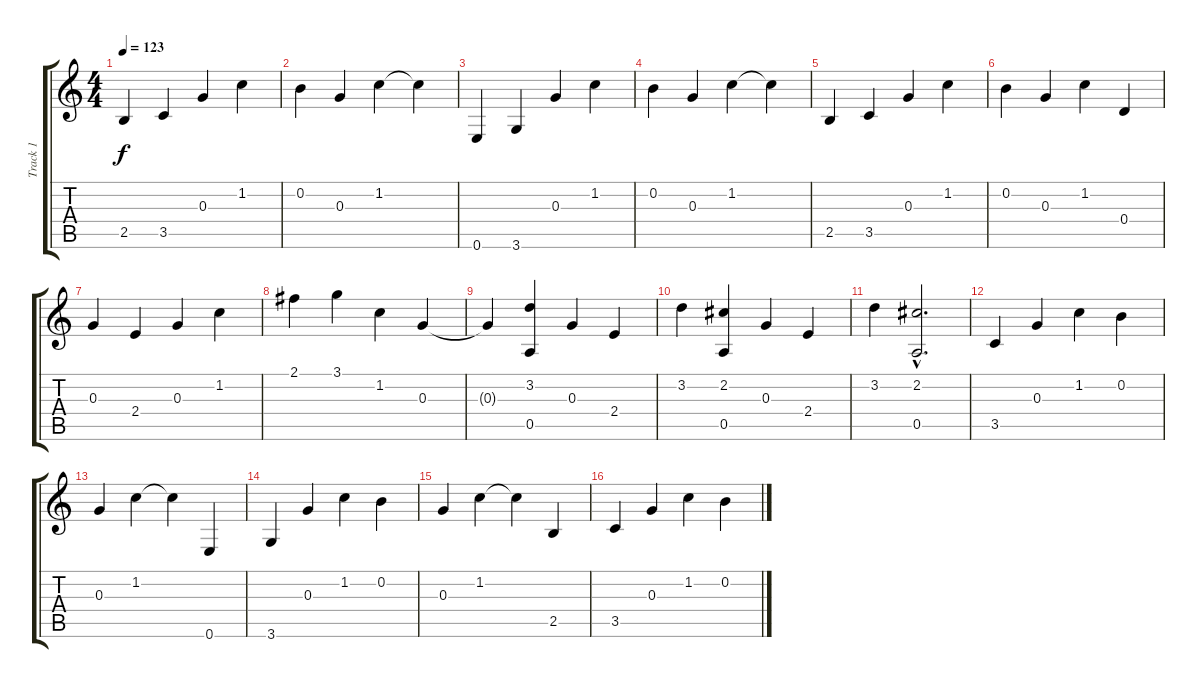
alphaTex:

\track ("Track 1" "Track 1") {instrument acousticguitarsteel}
\staff {score tabs}
\tuning (E4 B3 G3 D3 A2 E2) {hide}
\ts (4 4)
\tempo 123
\clef g2
\ks c
2.5.4{dy f} 3.5.4 0.3.4 1.2.4 |
0.2.4 0.3.4 1.2.4 1.2{t}.4 |
0.6.4 3.6.4 0.3.4 1.2.4 |
0.2.4 0.3.4 1.2.4 1.2{t}.4 |
2.5.4 3.5.4 0.3.4 1.2.4 |
0.2.4 0.3.4 1.2.4 0.4.4 |
0.3.4 2.4.4 0.3.4 1.2.4 |
2.1.4 3.1.4 1.2.4 0.3.4 |
0.3{t}.4 (3.2 0.5).4 0.3.4 2.4.4 |
3.2.4 (2.2 0.5).4 0.3.4 2.4.4 |
3.2.4 (2.2{hac} 0.5{hac}).2{d} |
3.5.4 0.3.4 1.2.4 0.2.4 |
0.3.4 1.2.4 1.2{t}.4 0.6.4 |
3.6.4 0.3.4 1.2.4 0.2.4 |
0.3.4 1.2.4 1.2{t}.4 2.5.4 |
3.5.4 0.3.4 1.2.4 0.2.4
